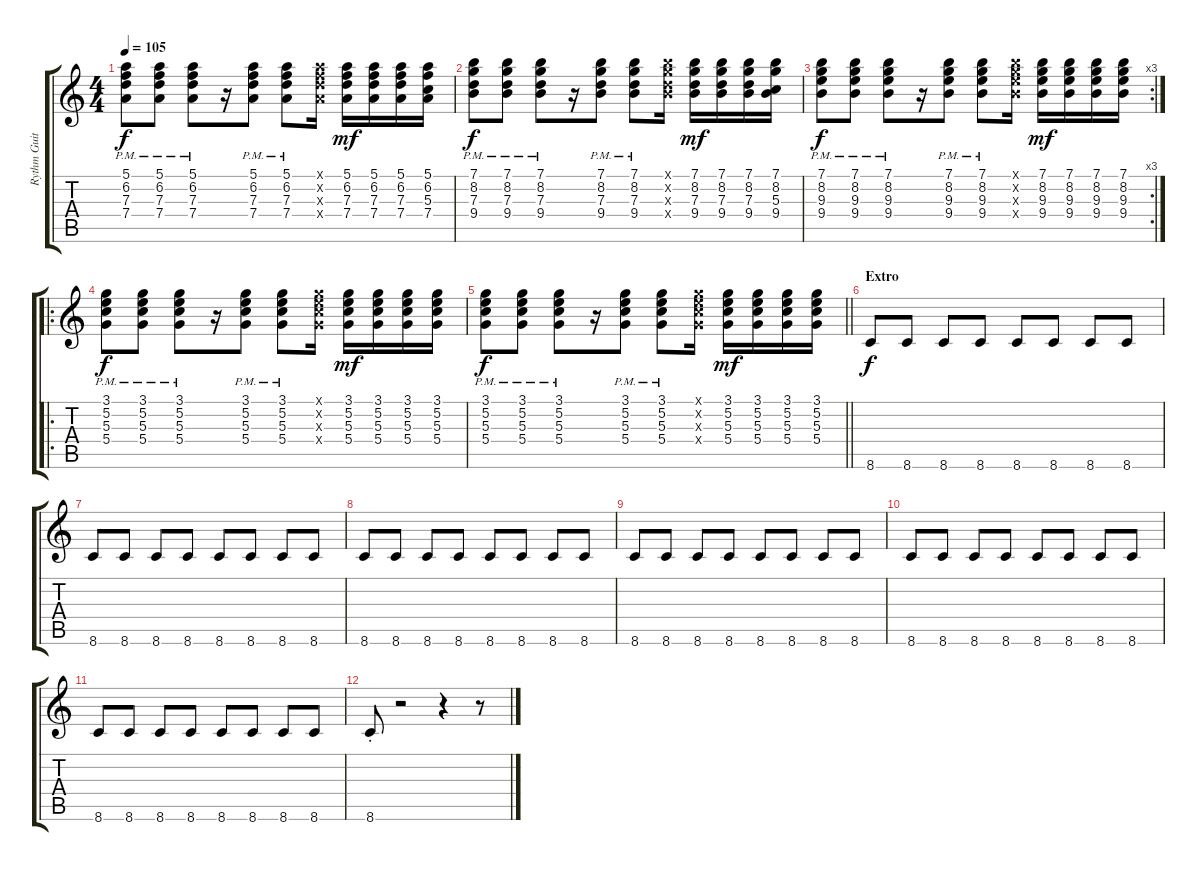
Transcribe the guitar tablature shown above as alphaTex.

\track ("Rythm Guitar" "Rythm Guit") {instrument overdrivenguitar}
\staff {score tabs}
\tuning (E4 B3 G3 D3 A2 E2) {hide}
\ts (4 4)
\tempo 105
\clef g2
\ks c
(5.1{pm} 6.2{pm} 7.3{pm} 7.4{pm}).8{dy f} (5.1{pm} 6.2{pm} 7.3{pm} 7.4{pm}).8 (5.1{pm} 6.2{pm} 7.3{pm} 7.4{pm}).8 r.16 (5.1{pm} 6.2{pm} 7.3{pm} 7.4{pm}).8 (5.1{pm} 6.2{pm} 7.3{pm} 7.4{pm}).8 (5.1{x} 6.2{x} 7.3{x} 7.4{x}).16 (5.1 6.2 7.3 7.4).16{dy mf} (5.1 6.2 7.3 7.4).16 (5.1 6.2 7.3 7.4).16 (5.1 6.2 5.3 7.4).16 |
(7.1{pm} 8.2{pm} 7.3{pm} 9.4{pm}).8{dy f} (7.1{pm} 8.2{pm} 7.3{pm} 9.4{pm}).8 (7.1{pm} 8.2{pm} 7.3{pm} 9.4{pm}).8 r.16 (7.1{pm} 8.2{pm} 7.3{pm} 9.4{pm}).8 (7.1{pm} 8.2{pm} 7.3{pm} 9.4{pm}).8 (7.1{x} 8.2{x} 7.3{x} 9.4{x}).16 (7.1 8.2 7.3 9.4).16{dy mf} (7.1 8.2 7.3 9.4).16 (7.1 8.2 7.3 9.4).16 (7.1 8.2 5.3 9.4).16 |
\rc 3
(7.1{pm} 8.2{pm} 9.3{pm} 9.4{pm}).8{dy f} (7.1{pm} 8.2{pm} 9.3{pm} 9.4{pm}).8 (7.1{pm} 8.2{pm} 9.3{pm} 9.4{pm}).8 r.16 (7.1{pm} 8.2{pm} 9.3{pm} 9.4{pm}).8 (7.1{pm} 8.2{pm} 9.3{pm} 9.4{pm}).8 (7.1{x} 8.2{x} 9.3{x} 9.4{x}).16 (7.1 8.2 9.3 9.4).16{dy mf} (7.1 8.2 9.3 9.4).16 (7.1 8.2 9.3 9.4).16 (7.1 8.2 9.3 9.4).16 |
\ro
(3.1{pm} 5.2{pm} 5.3{pm} 5.4{pm}).8{dy f} (3.1{pm} 5.2{pm} 5.3{pm} 5.4{pm}).8 (3.1{pm} 5.2{pm} 5.3{pm} 5.4{pm}).8 r.16 (3.1{pm} 5.2{pm} 5.3{pm} 5.4{pm}).8 (3.1{pm} 5.2{pm} 5.3{pm} 5.4{pm}).8 (3.1{x} 5.2{x} 5.3{x} 5.4{x}).16 (3.1 5.2 5.3 5.4).16{dy mf} (3.1 5.2 5.3 5.4).16 (3.1 5.2 5.3 5.4).16 (3.1 5.2 5.3 5.4).16 |
\barLineRight lightlight
(3.1{pm} 5.2{pm} 5.3{pm} 5.4{pm}).8{dy f} (3.1{pm} 5.2{pm} 5.3{pm} 5.4{pm}).8 (3.1{pm} 5.2{pm} 5.3{pm} 5.4{pm}).8 r.16 (3.1{pm} 5.2{pm} 5.3{pm} 5.4{pm}).8 (3.1{pm} 5.2{pm} 5.3{pm} 5.4{pm}).8 (3.1{x} 5.2{x} 5.3{x} 5.4{x}).16 (3.1 5.2 5.3 5.4).16{dy mf} (3.1 5.2 5.3 5.4).16 (3.1 5.2 5.3 5.4).16 (3.1 5.2 5.3 5.4).16 |
\section ("" "Extro")
8.6.8{dy f} 8.6.8 8.6.8 8.6.8 8.6.8 8.6.8 8.6.8 8.6.8 |
8.6.8 8.6.8 8.6.8 8.6.8 8.6.8 8.6.8 8.6.8 8.6.8 |
8.6.8 8.6.8 8.6.8 8.6.8 8.6.8 8.6.8 8.6.8 8.6.8 |
8.6.8 8.6.8 8.6.8 8.6.8 8.6.8 8.6.8 8.6.8 8.6.8 |
8.6.8 8.6.8 8.6.8 8.6.8 8.6.8 8.6.8 8.6.8 8.6.8 |
8.6.8 8.6.8 8.6.8 8.6.8 8.6.8 8.6.8 8.6.8 8.6.8 |
8.6{st}.8 r.2 r.4 r.8
